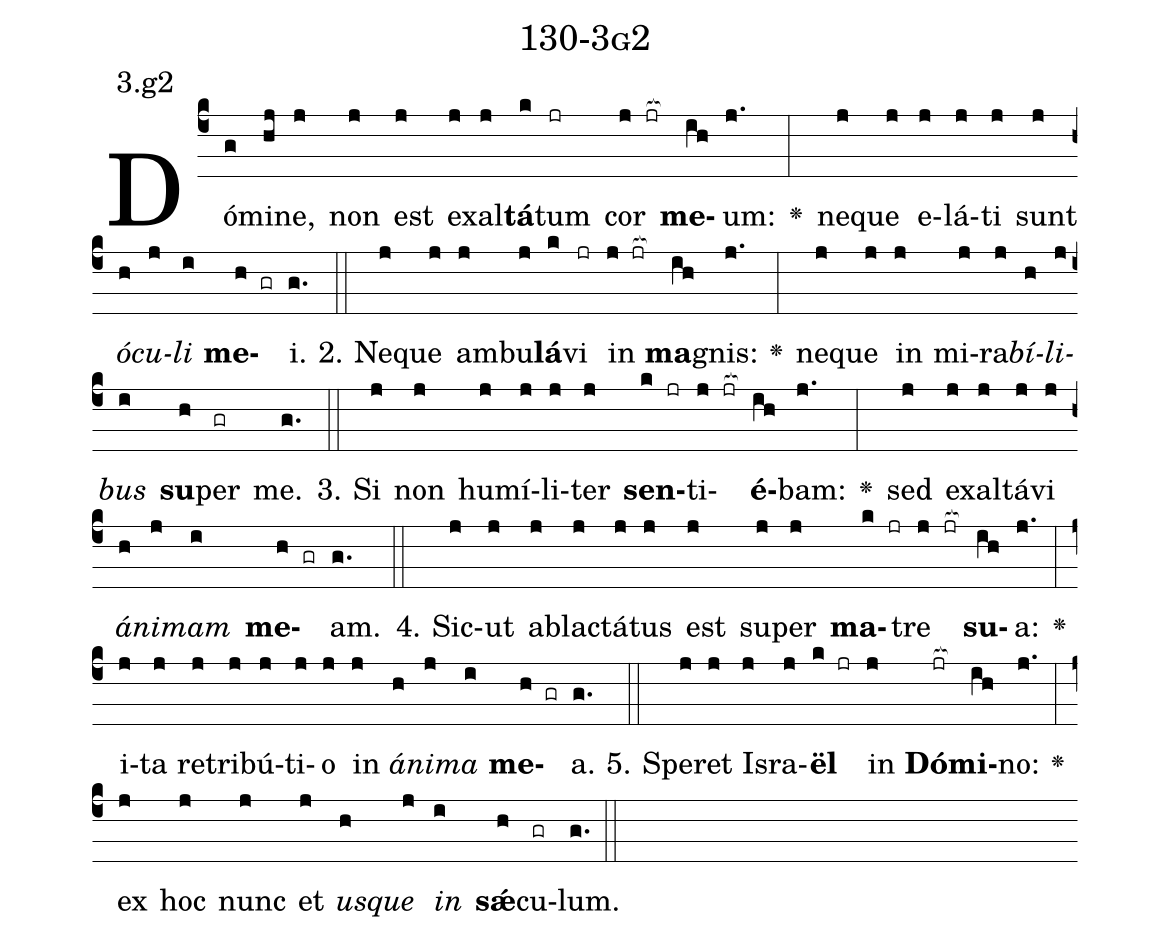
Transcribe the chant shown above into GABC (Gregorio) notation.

name: 130-3g2;
annotation: 3.g2;
%%
(c4)Dó(g)mi(hj)ne,(j) non(j) est(j) ex(j)al(j)<b>tá</b>(k)tum(jr) cor(j jr[ocb:1{]) <b>me</b>(ih[ocb:0}])um:(j.) <v>\greheightstar</v>(:) ne(j)que(j) e(j)lá(j)ti(j) sunt(j) <i>ó</i>(h)<i>cu</i>(j)<i>li</i>(i) <b>me</b>(h gr)i.(g.) (::)
2. Ne(j)que(j) am(j)bu(j)<b>lá</b>(k)vi(jr) in(j jr[ocb:1{]) <b>ma</b>(ih[ocb:0}])gnis:(j.) <v>\greheightstar</v>(:) ne(j)que(j) in(j) mi(j)ra(j)<i>bí</i>(h)<i>li</i>(j)<i>bus</i>(i) <b>su</b>(h)per(gr) me.(g.) (::)
3. Si(j) non(j) hu(j)mí(j)li(j)ter(j) <b>sen</b>(k jr)ti(j jr[ocb:1{])<b>é</b>(ih[ocb:0}])bam:(j.) <v>\greheightstar</v>(:) sed(j) ex(j)al(j)tá(j)vi(j) <i>á</i>(h)<i>ni</i>(j)<i>mam</i>(i) <b>me</b>(h gr)am.(g.) (::)
4. Sic(j)ut(j) ab(j)lac(j)tá(j)tus(j) est(j) su(j)per(j) <b>ma</b>(k jr)tre(j jr[ocb:1{]) <b>su</b>(ih[ocb:0}])a:(j.) <v>\greheightstar</v>(:) i(j)ta(j) re(j)tri(j)bú(j)ti(j)o(j) in(j) <i>á</i>(h)<i>ni</i>(j)<i>ma</i>(i) <b>me</b>(h gr)a.(g.) (::)
5. Spe(j)ret(j) Is(j)ra(j)<b>ël</b>(k jr) in(j) <b>Dó</b>(jr[ocb:1{])<b>mi</b>(ih[ocb:0}])no:(j.) <v>\greheightstar</v>(:) ex(j) hoc(j) nunc(j) et(j) <i>us</i>(h)<i>que</i>(j) <i>in</i>(i) <b>sǽ</b>(h)cu(gr)lum.(g.) (::)
